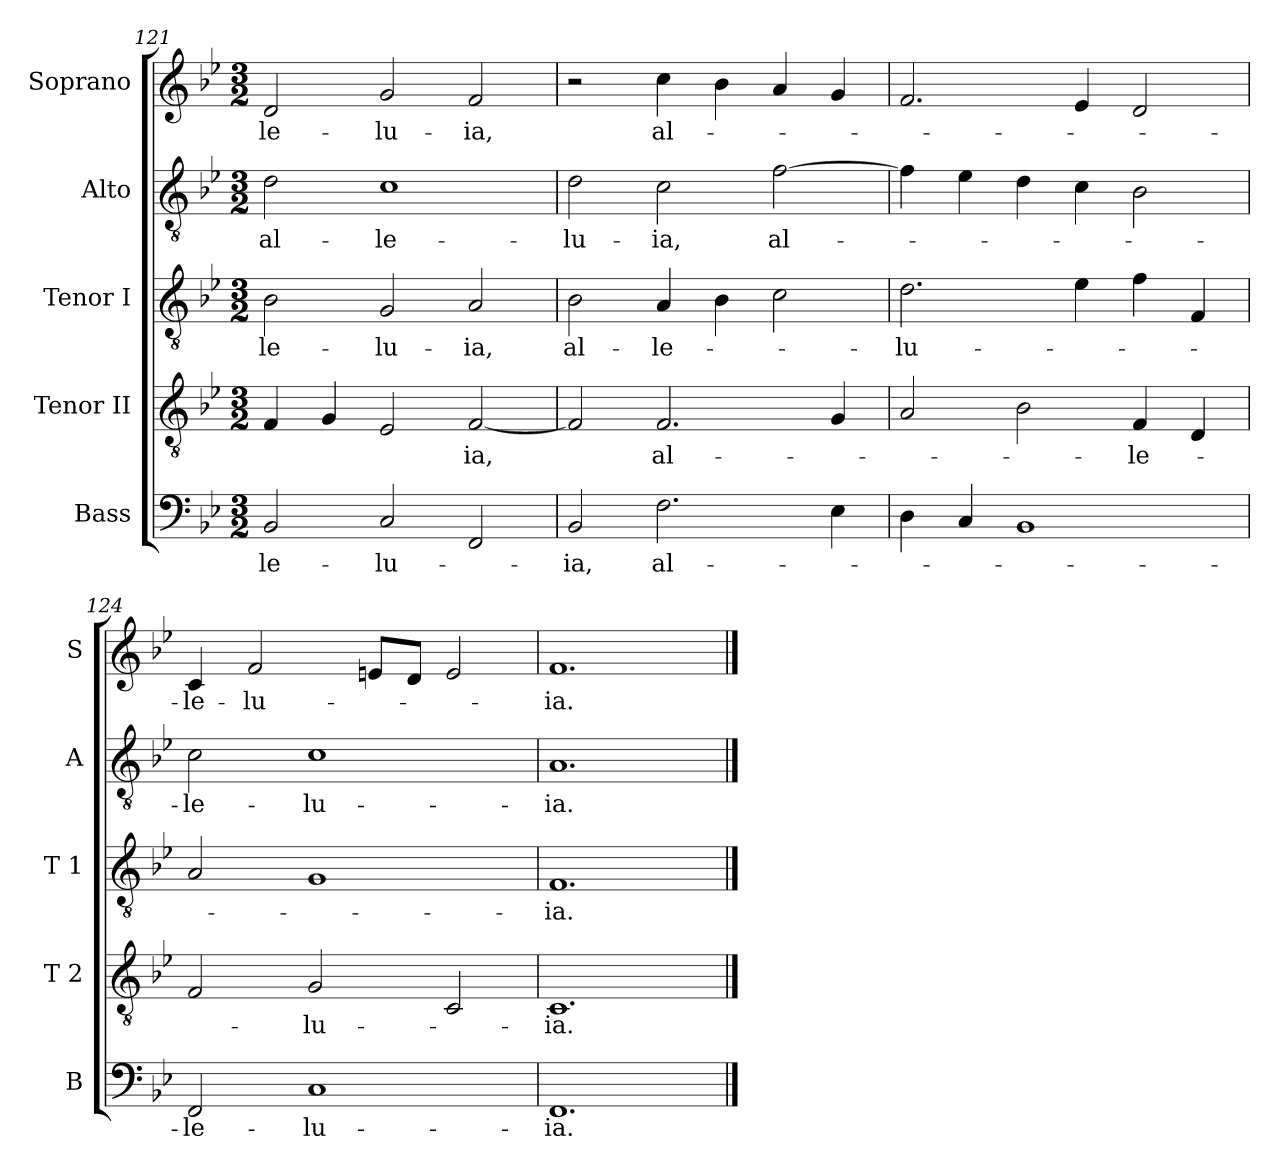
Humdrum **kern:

**kern	**text	**kern	**text	**kern	**text	**kern	**text	**kern	**text
*part5	*part5	*part4	*part4	*part3	*part3	*part2	*part2	*part1	*part1
*staff5	*staff5	*staff4	*staff4	*staff3	*staff3	*staff2	*staff2	*staff1	*staff1
*I"Bass	*	*I"Tenor II	*	*I"Tenor I	*	*I"Alto	*	*I"Soprano	*
*I'B	*	*I'T 2	*	*I'T 1	*	*I'A	*	*I'S	*
!!LO:LB:g=z
*clefF4	*	*clefGv2	*	*clefGv2	*	*clefGv2	*	*clefG2	*
*ITrd7c12	*	*	*	*	*	*ITrd7c12	*	*	*
*k[b-e-]	*	*k[b-e-]	*	*k[b-e-]	*	*k[b-e-]	*	*k[b-e-]	*
*B-:	*	*B-:	*	*B-:	*	*B-:	*	*B-:	*
*M3/2	*	*M3/2	*	*M3/2	*	*M3/2	*	*M3/2	*
=121	=121	=121	=121	=121	=121	=121	=121	=121	=121
!	!LO:LY:b:color=#000000	!	!	!	!	!	!	!	!
!	!	!	!	!	!LO:LY:b:color=#000000	!	!	!	!
!	!	!	!	!	!	!	!LO:LY:b:color=#000000	!	!
!	!	!	!	!	!	!	!	!	!LO:LY:b:color=#000000
2BBB-i/	-le-	4Fi/	.	2B-i\	-le-	2Di\	al-	2di/	-le-
.	.	4Gi/	.	.	.	.	.	.	.
!	!LO:LY:b:color=#000000	!	!	!	!	!	!	!	!
!	!	!	!	!	!LO:LY:b:color=#000000	!	!	!	!
!	!	!	!	!	!	!	!LO:LY:b:color=#000000	!	!
!	!	!	!	!	!	!	!	!	!LO:LY:b:color=#000000
2CCi/	-lu-	2E-i/	.	2Gi/	-lu-	1Ci	-le-	2gi/	-lu-
!	!	!	!LO:LY:b:color=#000000	!	!	!	!	!	!
!	!	!	!	!	!LO:LY:b:color=#000000	!	!	!	!
!	!	!	!	!	!	!	!	!	!LO:LY:b:color=#000000
2FFFi/	.	[<2Fi/	-ia,	2Ai/	-ia,	.	.	2fi/	-ia,
=122	=122	=122	=122	=122	=122	=122	=122	=122	=122
!	!LO:LY:b:color=#000000	!	!	!	!	!	!	!	!
!	!	!	!	!	!LO:LY:b:color=#000000	!	!	!	!
!	!	!	!	!	!	!	!LO:LY:b:color=#000000	!	!
2BBB-i/	-ia,	2Fi/]	.	2B-i\	al-	2Di\	-lu-	2r	.
!	!LO:LY:b:color=#000000	!	!	!	!	!	!	!	!
!	!	!	!LO:LY:b:color=#000000	!	!	!	!	!	!
!	!	!	!	!	!LO:LY:b:color=#000000	!	!	!	!
!	!	!	!	!	!	!	!LO:LY:b:color=#000000	!	!
!	!	!	!	!	!	!	!	!	!LO:LY:b:color=#000000
2.FFi\	al-	2.Fi/	al-	4Ai/	-le-	2Ci\	-ia,	4cci\	al-
.	.	.	.	4B-i\	.	.	.	4b-i\	.
!	!	!	!	!	!	!	!LO:LY:b:color=#000000	!	!
.	.	.	.	2ci\	.	[>2Fi\	al-	4ai/	.
4EE-i\	.	4Gi/	.	.	.	.	.	4gi/	.
=123	=123	=123	=123	=123	=123	=123	=123	=123	=123
!	!	!	!	!	!LO:LY:b:color=#000000	!	!	!	!
4DDi\	.	2Ai/	.	2.di\	-lu-	4Fi\]	.	2.fi/	.
4CCi/	.	.	.	.	.	4E-i\	.	.	.
1BBB-i	.	2B-i\	.	.	.	4Di\	.	.	.
.	.	.	.	4e-i\	.	4Ci\	.	4e-i/	.
!	!	!	!LO:LY:b:color=#000000	!	!	!	!	!	!
.	.	4Fi/	-le-	4fi\	.	2BB-i\	.	2di/	.
.	.	4Di/	.	4Fi/	.	.	.	.	.
=124	=124	=124	=124	=124	=124	=124	=124	=124	=124
!	!LO:LY:b:color=#000000	!	!	!	!	!	!	!	!
!	!	!	!	!	!	!	!LO:LY:b:color=#000000	!	!
!	!	!	!	!	!	!	!	!	!LO:LY:b:color=#000000
2FFFi/	-le-	2Fi/	.	2Ai/	.	2Ci\	-le-	4ci/	-le-
!	!	!	!	!	!	!	!	!	!LO:LY:b:color=#000000
.	.	.	.	.	.	.	.	2fi/	-lu-
!	!LO:LY:b:color=#000000	!	!	!	!	!	!	!	!
!	!	!	!LO:LY:b:color=#000000	!	!	!	!	!	!
!	!	!	!	!	!	!	!LO:LY:b:color=#000000	!	!
1CCi	-lu-	2Gi/	-lu-	1Gi	.	1Ci	-lu-	.	.
.	.	.	.	.	.	.	.	8eni/L	.
.	.	.	.	.	.	.	.	8di/J	.
.	.	2Ci/	.	.	.	.	.	2ei/	.
=125	=125	=125	=125	=125	=125	=125	=125	=125	=125
!	!LO:LY:b:color=#000000	!	!	!	!	!	!	!	!
!	!	!	!LO:LY:b:color=#000000	!	!	!	!	!	!
!	!	!	!	!	!LO:LY:b:color=#000000	!	!	!	!
!	!	!	!	!	!	!	!LO:LY:b:color=#000000	!	!
!	!	!	!	!	!	!	!	!	!LO:LY:b:color=#000000
1.FFFi	-ia.	1.Ci	-ia.	1.Fi	-ia.	1.AAi	-ia.	1.fi	-ia.
==	==	==	==	==	==	==	==	==	==
*-	*-	*-	*-	*-	*-	*-	*-	*-	*-
